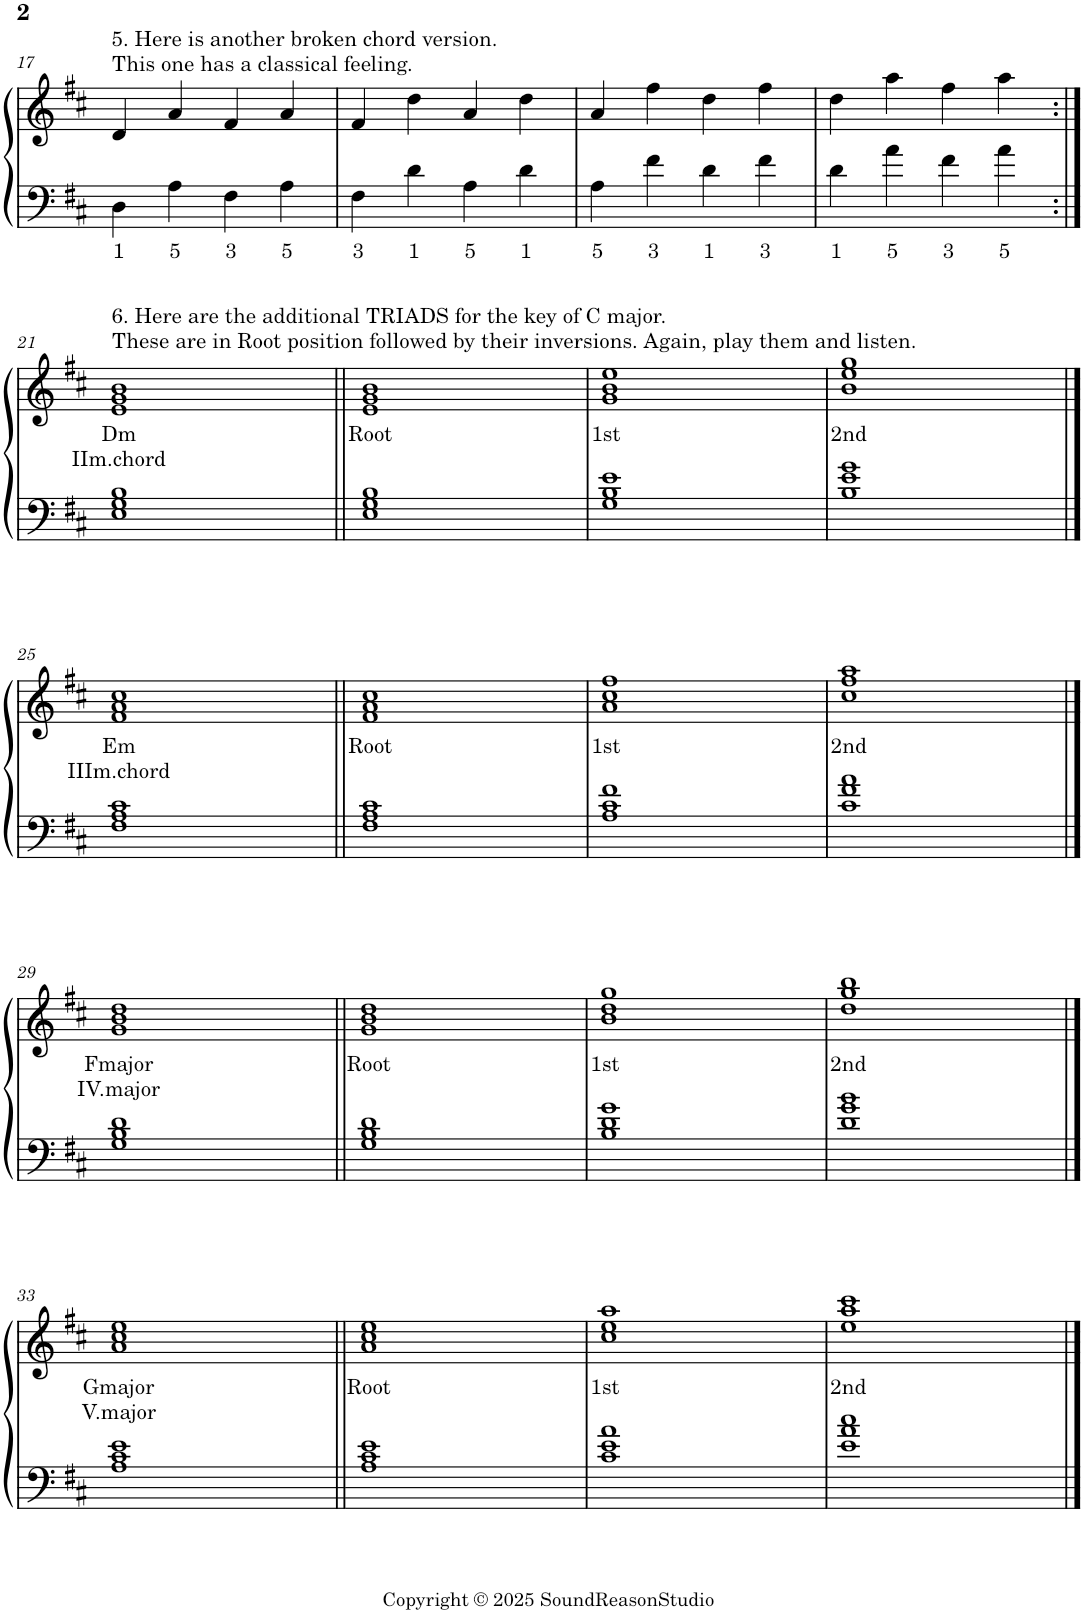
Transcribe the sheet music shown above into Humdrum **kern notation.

**kern	**text	**kern	**text	**text
*part1	*part1	*part1	*part1	*part1
*staff2	*staff2	*staff1	*staff1	*staff1
*I"Piano	*	*	*	*
*I'Pno.	*	*	*	*
!!LO:PB:g=z
*clefF4	*	*clefG2	*	*
*k[f#c#]	*	*k[f#c#]	*	*
*M4/4	*	*M4/4	*	*
=17	=17	=17	=17	=17
!	!	!LO:TX:a:t=5. Here is another broken chord version.	!	!
!	!	!LO:TX:a:t=This one has a classical feeling.	!	!
!	!LO:LY:b	!	!	!
4D\	1	4d/	.	.
!	!LO:LY:b	!	!	!
4A\	5	4a/	.	.
!	!LO:LY:b	!	!	!
4F#\	3	4f#/	.	.
!	!LO:LY:b	!	!	!
4A\	5	4a/	.	.
=18	=18	=18	=18	=18
!	!LO:LY:b	!	!	!
4F#\	3	4f#/	.	.
!	!LO:LY:b	!	!	!
4d\	1	4dd\	.	.
!	!LO:LY:b	!	!	!
4A\	5	4a/	.	.
!	!LO:LY:b	!	!	!
4d\	1	4dd\	.	.
=19	=19	=19	=19	=19
!	!LO:LY:b	!	!	!
4A\	5	4a/	.	.
!	!LO:LY:b	!	!	!
4f#\	3	4ff#\	.	.
!	!LO:LY:b	!	!	!
4d\	1	4dd\	.	.
!	!LO:LY:b	!	!	!
4f#\	3	4ff#\	.	.
=20	=20	=20	=20	=20
!	!LO:LY:b	!	!	!
4d\	1	4dd\	.	.
!	!LO:LY:b	!	!	!
4a\	5	4aa\	.	.
!	!LO:LY:b	!	!	!
4f#\	3	4ff#\	.	.
!	!LO:LY:b	!	!	!
4a\	5	4aa\	.	.
!!LO:LB:g=z
=21:|!	=21:|!	=21:|!	=21:|!	=21:|!
!	!	!LO:TX:a:t=6. Here are the additional TRIADS for the key of C major.	!	!
!	!	!LO:TX:a:t=These are in Root position followed by their inversions. Again, play them and listen.	!	!
!	!	!	!LO:LY:b	!LO:LY:b
1E 1G 1B	.	1e 1g 1b	Dm	IIm.chord
=22||	=22||	=22||	=22||	=22||
!	!	!	!LO:LY:b	!
1E 1G 1B	.	1e 1g 1b	Root	.
=23	=23	=23	=23	=23
!	!	!	!LO:LY:b	!
1G 1B 1e	.	1g 1b 1ee	1st	.
=24	=24	=24	=24	=24
!	!	!	!LO:LY:b	!
1B 1e 1g	.	1b 1ee 1gg	2nd	.
!!LO:LB:g=z
==25	==25	==25	==25	==25
!	!	!	!LO:LY:b	!LO:LY:b
1F# 1A 1c#	.	1f# 1a 1cc#	Em	IIIm.chord
=26||	=26||	=26||	=26||	=26||
!	!	!	!LO:LY:b	!
1F# 1A 1c#	.	1f# 1a 1cc#	Root	.
=27	=27	=27	=27	=27
!	!	!	!LO:LY:b	!
1A 1c# 1f#	.	1a 1cc# 1ff#	1st	.
=28	=28	=28	=28	=28
!	!	!	!LO:LY:b	!
1c# 1f# 1a	.	1cc# 1ff# 1aa	2nd	.
!!LO:LB:g=z
==29	==29	==29	==29	==29
!	!	!	!LO:LY:b	!LO:LY:b
1G 1B 1d	.	1g 1b 1dd	Fmajor	IV.major
=30||	=30||	=30||	=30||	=30||
!	!	!	!LO:LY:b	!
1G 1B 1d	.	1g 1b 1dd	Root	.
=31	=31	=31	=31	=31
!	!	!	!LO:LY:b	!
1B 1d 1g	.	1b 1dd 1gg	1st	.
=32	=32	=32	=32	=32
!	!	!	!LO:LY:b	!
1d 1g 1b	.	1dd 1gg 1bb	2nd	.
!!LO:LB:g=z
==33	==33	==33	==33	==33
!	!	!	!LO:LY:b	!LO:LY:b
1A 1c# 1e	.	1a 1cc# 1ee	Gmajor	V.major
=34||	=34||	=34||	=34||	=34||
!	!	!	!LO:LY:b	!
1A 1c# 1e	.	1a 1cc# 1ee	Root	.
=35	=35	=35	=35	=35
!	!	!	!LO:LY:b	!
1c# 1e 1a	.	1cc# 1ee 1aa	1st	.
=36	=36	=36	=36	=36
!	!	!	!LO:LY:b	!
1e 1a 1cc#	.	1ee 1aa 1ccc#	2nd	.
==	==	==	==	==
*-	*-	*-	*-	*-
